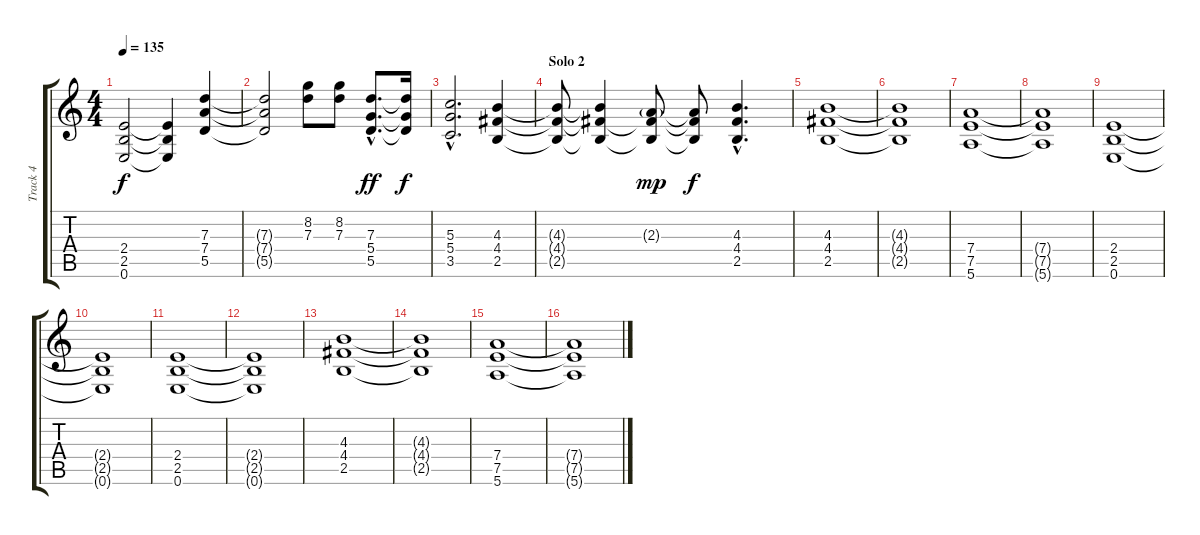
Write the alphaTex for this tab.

\track ("Track 4" "Track 4") {instrument distortionguitar}
\staff {score tabs}
\tuning (E4 B3 G3 D3 A2 E2) {hide}
\ts (4 4)
\tempo 135
\clef g2
\ks c
(2.4 2.5 0.6).2{dy f} (2.4{t} 2.5{t} 0.6{t}).4 (7.3 7.4 5.5).4 |
(7.3{t} 7.4{t} 5.5{t}).2 (8.2 7.3).8 (8.2 7.3).8 (7.3{hac} 5.4{hac} 5.5{hac}).8{d dy ff} (7.3{t} 5.4{t} 5.5{t}).16{dy f} |
(5.3{hac} 5.4{hac} 3.5{hac}).2{d} (4.3 4.4 2.5).4 |
\section ("" "Solo 2")
(4.3{t} 4.4{t} 2.5{t}).8 (4.3{t} 4.4{t} 2.5{t}).4 (2.3{g} 4.4{t} 2.5{t}).8{dy mp} (2.3{t} 4.4{t} 2.5{t}).8{dy f} (4.3{hac} 4.4{hac} 2.5{hac}).4{d} |
(4.3 4.4 2.5).1 |
(4.3{t} 4.4{t} 2.5{t}).1 |
(7.4 7.5 5.6).1 |
(7.4{t} 7.5{t} 5.6{t}).1 |
(2.4 2.5 0.6).1 |
(2.4{t} 2.5{t} 0.6{t}).1 |
(2.4 2.5 0.6).1 |
(2.4{t} 2.5{t} 0.6{t}).1 |
(4.3 4.4 2.5).1 |
(4.3{t} 4.4{t} 2.5{t}).1 |
(7.4 7.5 5.6).1 |
(7.4{t} 7.5{t} 5.6{t}).1
